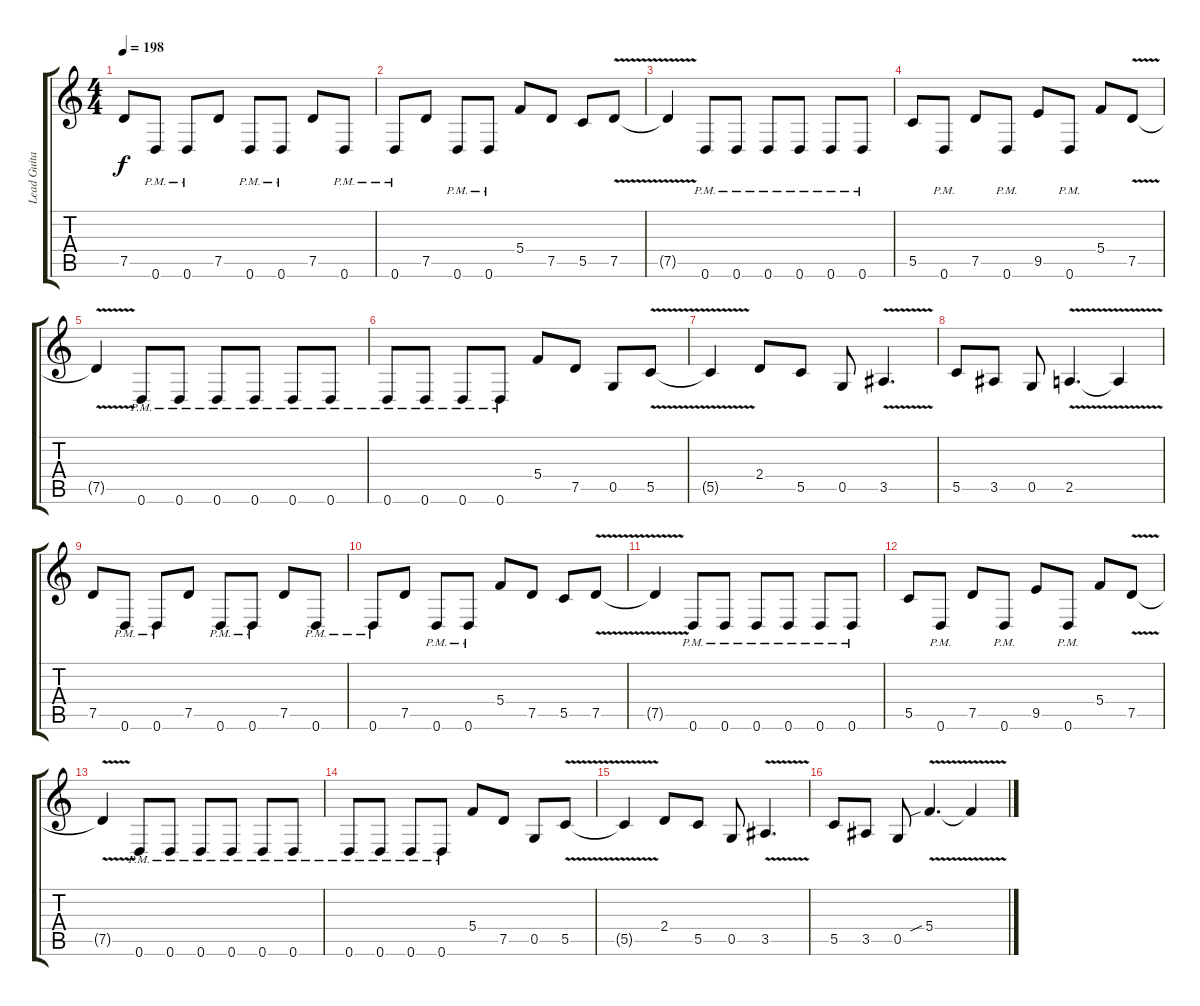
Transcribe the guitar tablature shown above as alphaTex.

\track ("Lead Guitar" "Lead Guita") {instrument distortionguitar}
\staff {score tabs}
\tuning (D4 A3 F3 C3 G2 D2) {hide}
\ts (4 4)
\tempo 198
\clef g2
\ks c
7.5.8{dy f} 0.6{pm}.8 0.6{pm}.8 7.5.8 0.6{pm}.8 0.6{pm}.8 7.5.8 0.6{pm}.8 |
0.6{pm}.8 7.5.8 0.6{pm}.8 0.6{pm}.8 5.4.8 7.5.8 5.5.8 7.5{v}.8 |
7.5{t}.4 0.6{pm}.8 0.6{pm}.8 0.6{pm}.8 0.6{pm}.8 0.6{pm}.8 0.6{pm}.8 |
5.5.8 0.6{pm}.8 7.5.8 0.6{pm}.8 9.5.8 0.6{pm}.8 5.4.8 7.5{v}.8 |
7.5{t}.4 0.6{pm}.8 0.6{pm}.8 0.6{pm}.8 0.6{pm}.8 0.6{pm}.8 0.6{pm}.8 |
0.6{pm}.8 0.6{pm}.8 0.6{pm}.8 0.6{pm}.8 5.4.8 7.5.8 0.5.8 5.5{v}.8 |
5.5{t}.4 2.4.8 5.5.8 0.5.8 3.5{v}.4{d} |
5.5.8 3.5.8 0.5.8 2.5{v}.4{d} 2.5{t}.4 |
7.5.8 0.6{pm}.8 0.6{pm}.8 7.5.8 0.6{pm}.8 0.6{pm}.8 7.5.8 0.6{pm}.8 |
0.6{pm}.8 7.5.8 0.6{pm}.8 0.6{pm}.8 5.4.8 7.5.8 5.5.8 7.5{v}.8 |
7.5{t}.4 0.6{pm}.8 0.6{pm}.8 0.6{pm}.8 0.6{pm}.8 0.6{pm}.8 0.6{pm}.8 |
5.5.8 0.6{pm}.8 7.5.8 0.6{pm}.8 9.5.8 0.6{pm}.8 5.4.8 7.5{v}.8 |
7.5{t}.4 0.6{pm}.8 0.6{pm}.8 0.6{pm}.8 0.6{pm}.8 0.6{pm}.8 0.6{pm}.8 |
0.6{pm}.8 0.6{pm}.8 0.6{pm}.8 0.6{pm}.8 5.4.8 7.5.8 0.5.8 5.5{v}.8 |
5.5{t}.4 2.4.8 5.5.8 0.5.8 3.5{v}.4{d} |
5.5.8 3.5.8 0.5.8 5.4{v sib}.4{d} 5.4{t}.4
